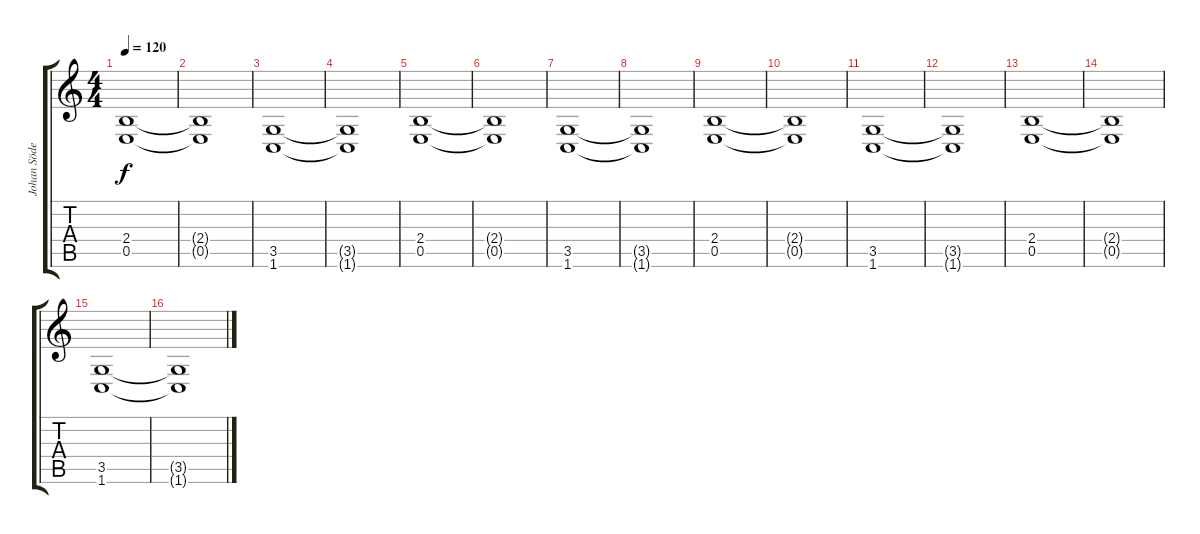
\track ("Johan Söderberg" "Johan Söde") {instrument distortionguitar}
\staff {score tabs}
\tuning (B3 Gb3 D3 A2 E2 B1) {hide}
\ts (4 4)
\tempo 120
\clef g2
\ks c
(2.4 0.5).1{dy f} |
(2.4{t} 0.5{t}).1 |
(3.5 1.6).1 |
(3.5{t} 1.6{t}).1 |
(2.4 0.5).1 |
(2.4{t} 0.5{t}).1 |
(3.5 1.6).1 |
(3.5{t} 1.6{t}).1 |
(2.4 0.5).1 |
(2.4{t} 0.5{t}).1 |
(3.5 1.6).1 |
(3.5{t} 1.6{t}).1 |
(2.4 0.5).1 |
(2.4{t} 0.5{t}).1 |
(3.5 1.6).1 |
(3.5{t} 1.6{t}).1
